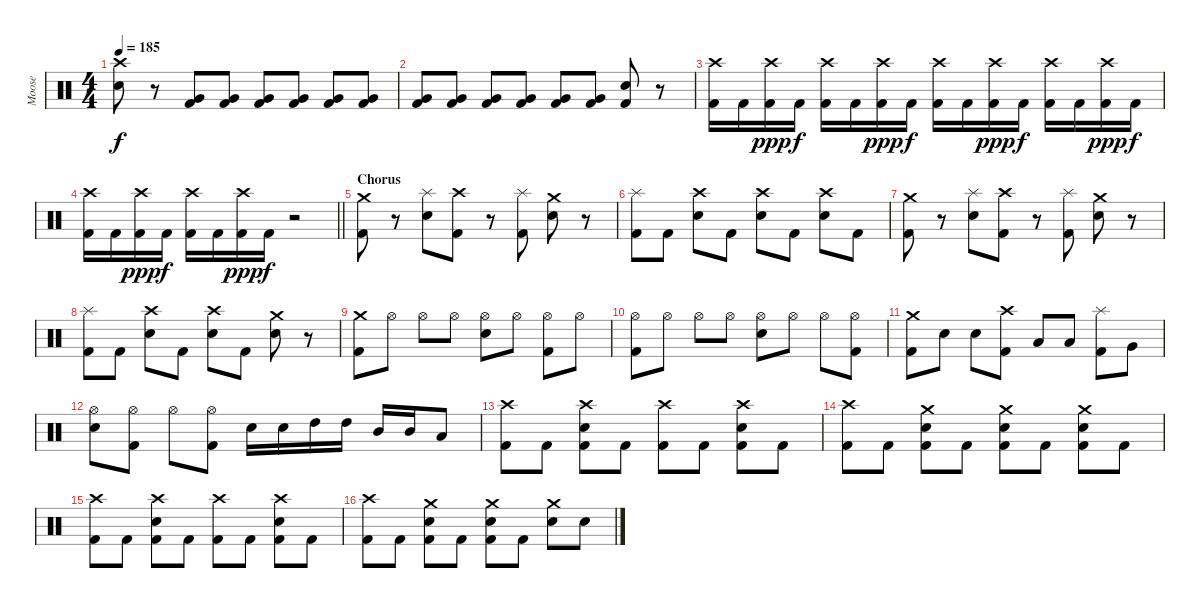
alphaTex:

\track ("Moose" "Moose") {instrument percussion}
\staff {score}
\articulation defaults
\ts (4 4)
\tempo 185
\clef neutral
\ks c
("Crash high (hit)" "Electric Snare (hit)").8{dy f} r.8 ("Very Low Tom (hit)" "Kick (hit) 2").8 ("Very Low Tom (hit)" "Kick (hit) 2").8 ("Very Low Tom (hit)" "Kick (hit) 2").8 ("Very Low Tom (hit)" "Kick (hit) 2").8 ("Very Low Tom (hit)" "Kick (hit) 2").8 ("Very Low Tom (hit)" "Kick (hit) 2").8 |
("Very Low Tom (hit)" "Kick (hit) 2").8 ("Very Low Tom (hit)" "Kick (hit) 2").8 ("Very Low Tom (hit)" "Kick (hit) 2").8 ("Very Low Tom (hit)" "Kick (hit) 2").8 ("Very Low Tom (hit)" "Kick (hit) 2").8 ("Very Low Tom (hit)" "Kick (hit) 2").8 ("Electric Snare (hit)" "Kick (hit) 2").8 r.8 |
("Crash high (hit)" "Kick (hit) 2").16 "Kick (hit) 2".16 ("Crash high (hit)" "Kick (hit) 2").16{dy ppp} "Kick (hit) 2".16{dy f} ("Crash high (hit)" "Kick (hit) 2").16 "Kick (hit) 2".16 ("Crash high (hit)" "Kick (hit) 2").16{dy ppp} "Kick (hit) 2".16{dy f} ("Crash high (hit)" "Kick (hit) 2").16 "Kick (hit) 2".16 ("Crash high (hit)" "Kick (hit) 2").16{dy ppp} "Kick (hit) 2".16{dy f} ("Crash high (hit)" "Kick (hit) 2").16 "Kick (hit) 2".16 ("Crash high (hit)" "Kick (hit) 2").16{dy ppp} "Kick (hit) 2".16{dy f} |
\barLineRight lightlight
("Crash high (hit)" "Kick (hit) 2").16 "Kick (hit) 2".16 ("Crash high (hit)" "Kick (hit) 2").16{dy ppp} "Kick (hit) 2".16{dy f} ("Crash high (hit)" "Kick (hit) 2").16 "Kick (hit) 2".16 ("Crash high (hit)" "Kick (hit) 2").16{dy ppp} "Kick (hit) 2".16{dy f} r.2 |
\section ("" "Chorus")
("Crash medium (hit)" "Kick (hit) 2").8 r.8 ("Splash (hit)" "Electric Snare (hit)").8 ("Crash high (hit)" "Kick (hit) 2").8 r.8 ("Splash (hit)" "Kick (hit) 2").8 ("Crash medium (hit)" "Electric Snare (hit)").8 r.8 |
("Splash (hit)" "Kick (hit) 2").8 "Kick (hit) 2".8 ("Crash high (hit)" "Electric Snare (hit)").8 "Kick (hit) 2".8 ("Crash high (hit)" "Electric Snare (hit)").8 "Kick (hit) 2".8 ("Crash high (hit)" "Electric Snare (hit)").8 "Kick (hit) 2".8 |
("Crash medium (hit)" "Kick (hit) 2").8 r.8 ("Splash (hit)" "Electric Snare (hit)").8 ("Crash high (hit)" "Kick (hit) 2").8 r.8 ("Splash (hit)" "Kick (hit) 2").8 ("Crash medium (hit)" "Electric Snare (hit)").8 r.8 |
("Splash (hit)" "Kick (hit) 2").8 "Kick (hit) 2".8 ("Crash high (hit)" "Electric Snare (hit)").8 "Kick (hit) 2".8 ("Crash high (hit)" "Electric Snare (hit)").8 "Kick (hit) 2".8 ("Crash medium (hit)" "Electric Snare (hit)").8 r.8 |
("Crash medium (hit)" "Kick (hit) 2").8 "Hi-Hat (open)".8 "Hi-Hat (open)".8 "Hi-Hat (open)".8 ("Hi-Hat (open)" "Electric Snare (hit)").8 "Hi-Hat (open)".8 ("Hi-Hat (open)" "Kick (hit) 2").8 "Hi-Hat (open)".8 |
("Hi-Hat (open)" "Kick (hit) 2").8 "Hi-Hat (open)".8 "Hi-Hat (open)".8 "Hi-Hat (open)".8 ("Hi-Hat (open)" "Electric Snare (hit)").8 "Hi-Hat (open)".8 "Hi-Hat (open)".8 ("Hi-Hat (open)" "Kick (hit) 2").8 |
("Crash medium (hit)" "Kick (hit) 2").8 "Electric Snare (hit)".8 "Electric Snare (hit)".8 ("Crash high (hit)" "Kick (hit) 2").8 "Low Tom (hit)".8 "Low Tom (hit)".8 ("Splash (hit)" "Kick (hit) 2").8 "Very Low Tom (hit)".8 |
("Hi-Hat (open)" "Electric Snare (hit)").8 ("Hi-Hat (open)" "Kick (hit) 2").8 "Hi-Hat (open)".8 ("Hi-Hat (open)" "Kick (hit) 2").8 "Electric Snare (hit)".16 "Electric Snare (hit)".16 "High Tom (hit)".16 "High Tom (hit)".16 "Mid Tom (hit)".16 "Mid Tom (hit)".16 "Low Tom (hit)".8 |
("Crash high (hit)" "Kick (hit) 2").8 "Kick (hit) 2".8 ("Crash high (hit)" "Electric Snare (hit)" "Kick (hit) 2").8 "Kick (hit) 2".8 ("Crash high (hit)" "Kick (hit) 2").8 "Kick (hit) 2".8 ("Crash high (hit)" "Electric Snare (hit)" "Kick (hit) 2").8 "Kick (hit) 2".8 |
("Crash high (hit)" "Kick (hit) 2").8 "Kick (hit) 2".8 ("Crash medium (hit)" "Electric Snare (hit)" "Kick (hit) 2").8 "Kick (hit) 2".8 ("Crash medium (hit)" "Electric Snare (hit)" "Kick (hit) 2").8 "Kick (hit) 2".8 ("Crash medium (hit)" "Electric Snare (hit)" "Kick (hit) 2").8 "Kick (hit) 2".8 |
("Crash high (hit)" "Kick (hit) 2").8 "Kick (hit) 2".8 ("Crash high (hit)" "Electric Snare (hit)" "Kick (hit) 2").8 "Kick (hit) 2".8 ("Crash high (hit)" "Kick (hit) 2").8 "Kick (hit) 2".8 ("Crash high (hit)" "Electric Snare (hit)" "Kick (hit) 2").8 "Kick (hit) 2".8 |
("Crash high (hit)" "Kick (hit) 2").8 "Kick (hit) 2".8 ("Crash medium (hit)" "Electric Snare (hit)" "Kick (hit) 2").8 "Kick (hit) 2".8 ("Crash medium (hit)" "Electric Snare (hit)" "Kick (hit) 2").8 "Kick (hit) 2".8 ("Crash medium (hit)" "Electric Snare (hit)").8 "Electric Snare (hit)".8
